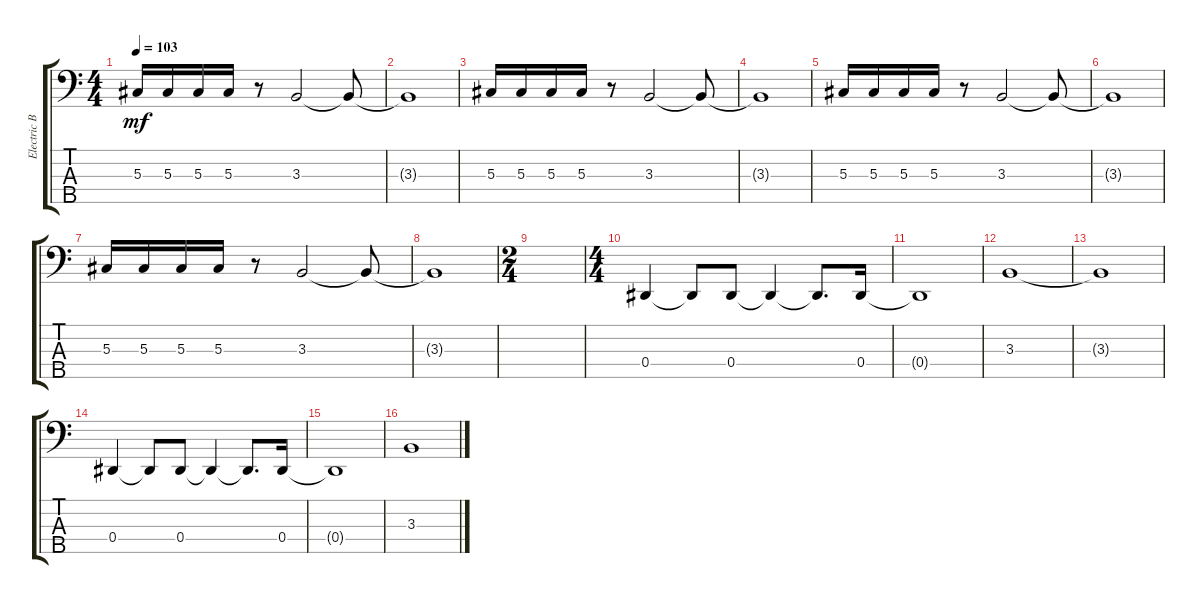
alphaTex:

\track ("Electric Bass" "Electric B") {instrument electricbassfinger}
\staff {score tabs}
\tuning (Gb2 Db2 Ab1 Eb1 Bb0) {hide}
\ts (4 4)
\tempo 103
\clef f4
\ks c
5.3.16{dy mf instrument electricbassfinger} 5.3.16 5.3.16 5.3.16 r.8 3.3.2 3.3{t}.8 |
3.3{t}.1 |
5.3.16 5.3.16 5.3.16 5.3.16 r.8 3.3.2 3.3{t}.8 |
3.3{t}.1 |
5.3.16 5.3.16 5.3.16 5.3.16 r.8 3.3.2 3.3{t}.8 |
3.3{t}.1 |
5.3.16 5.3.16 5.3.16 5.3.16 r.8 3.3.2 3.3{t}.8 |
3.3{t}.1 |
\ts (2 4)
|
\ts (4 4)
0.4.4 0.4{t}.8 0.4.8 0.4{t}.4 0.4{t}.8{d} 0.4.16 |
0.4{t}.1 |
3.3.1 |
3.3{t}.1 |
0.4.4 0.4{t}.8 0.4.8 0.4{t}.4 0.4{t}.8{d} 0.4.16 |
0.4{t}.1 |
3.3.1
